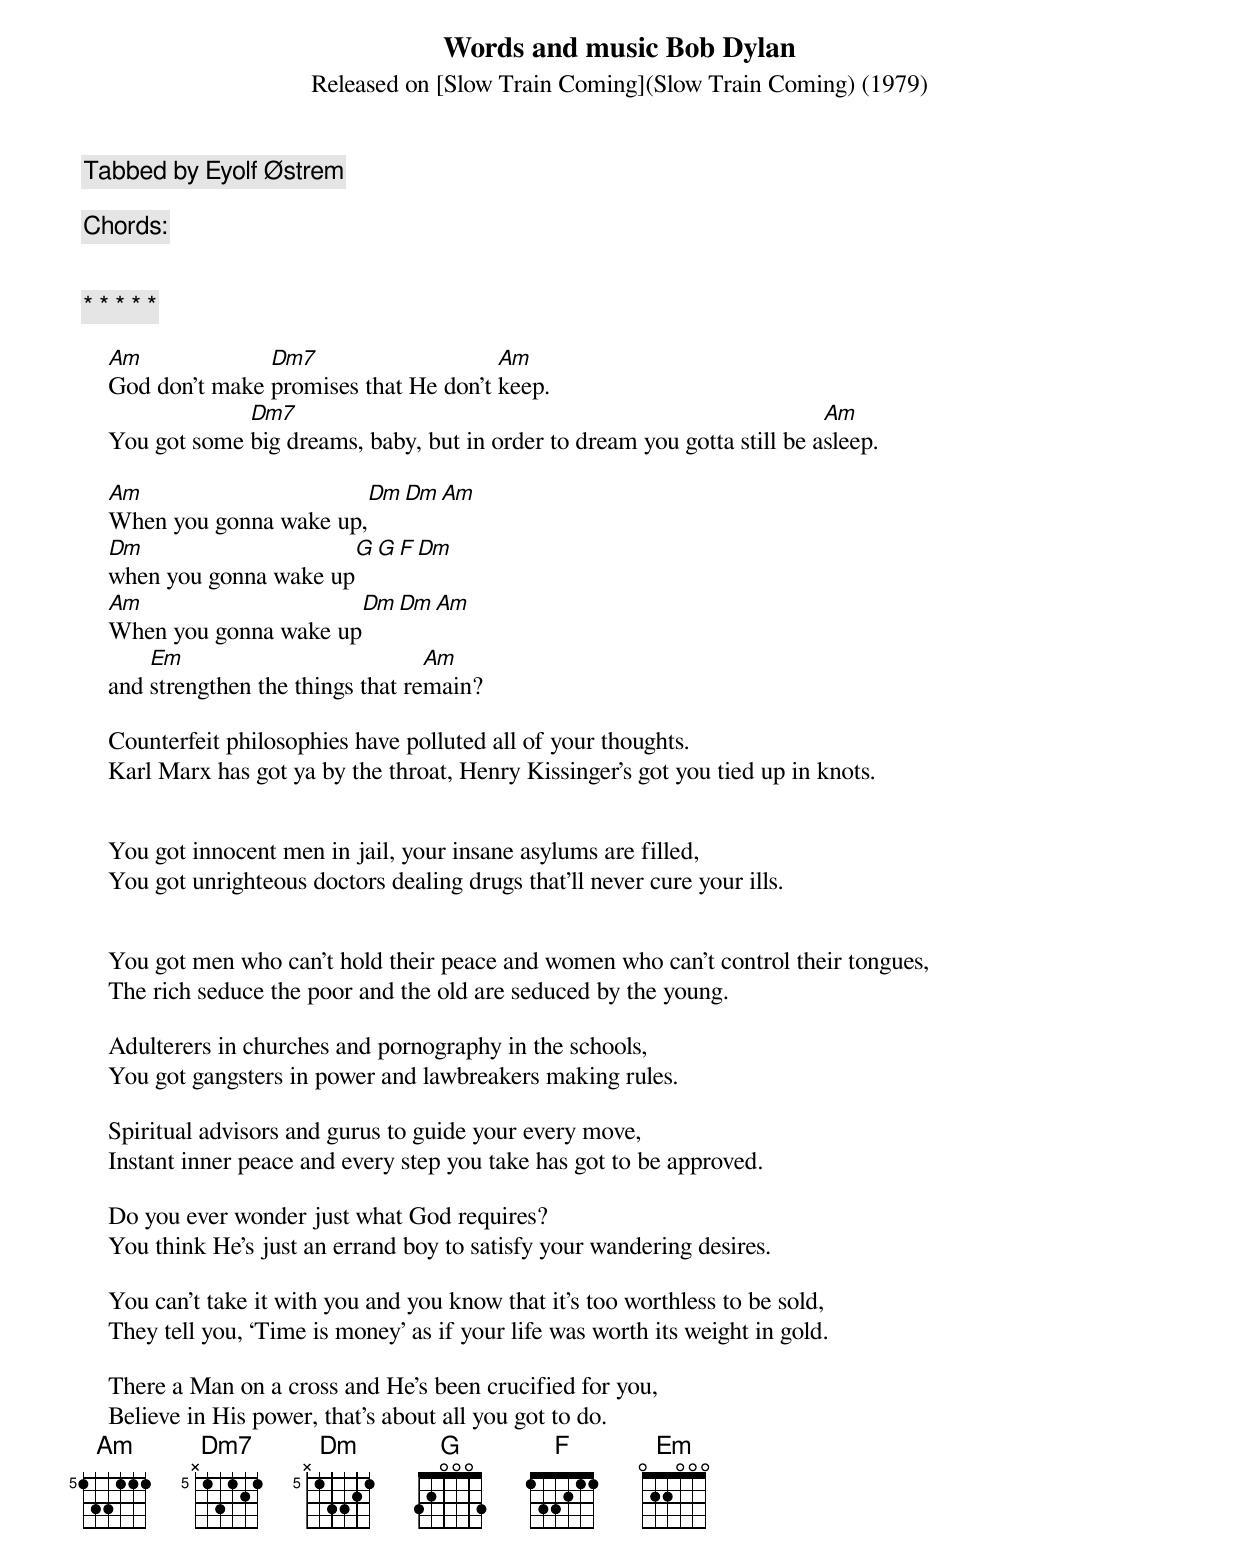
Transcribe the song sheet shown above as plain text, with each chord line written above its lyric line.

Words and music Bob Dylan
Released on [Slow Train Coming](Slow Train Coming) (1979)
Tabbed by Eyolf Østrem

Chords:

    Am   577555
    Dm7  x57565
    Dm   x57765

* * * * *

    Am             Dm7                    Am
    God don't make promises that He don't keep.
                 Dm7                                                         Am
    You got some big dreams, baby, but in order to dream you gotta still be asleep.

    Am                      Dm Dm   Am
    When you gonna wake up,
    Dm                      G  G    F   Dm
    when you gonna wake up
    Am                      Dm Dm   Am
    When you gonna wake up
        Em                           Am
    and strengthen the things that remain?

    Counterfeit philosophies have polluted all of your thoughts.
    Karl Marx has got ya by the throat, Henry Kissinger's got you tied up in knots.


    You got innocent men in jail, your insane asylums are filled,
    You got unrighteous doctors dealing drugs that'll never cure your ills.


    You got men who can't hold their peace and women who can't control their tongues,
    The rich seduce the poor and the old are seduced by the young.

    Adulterers in churches and pornography in the schools,
    You got gangsters in power and lawbreakers making rules.

    Spiritual advisors and gurus to guide your every move,
    Instant inner peace and every step you take has got to be approved.

    Do you ever wonder just what God requires?
    You think He's just an errand boy to satisfy your wandering desires.

    You can't take it with you and you know that it's too worthless to be sold,
    They tell you, ‘Time is money' as if your life was worth its weight in gold.

    There a Man on a cross and He's been crucified for you,
    Believe in His power, that's about all you got to do.
